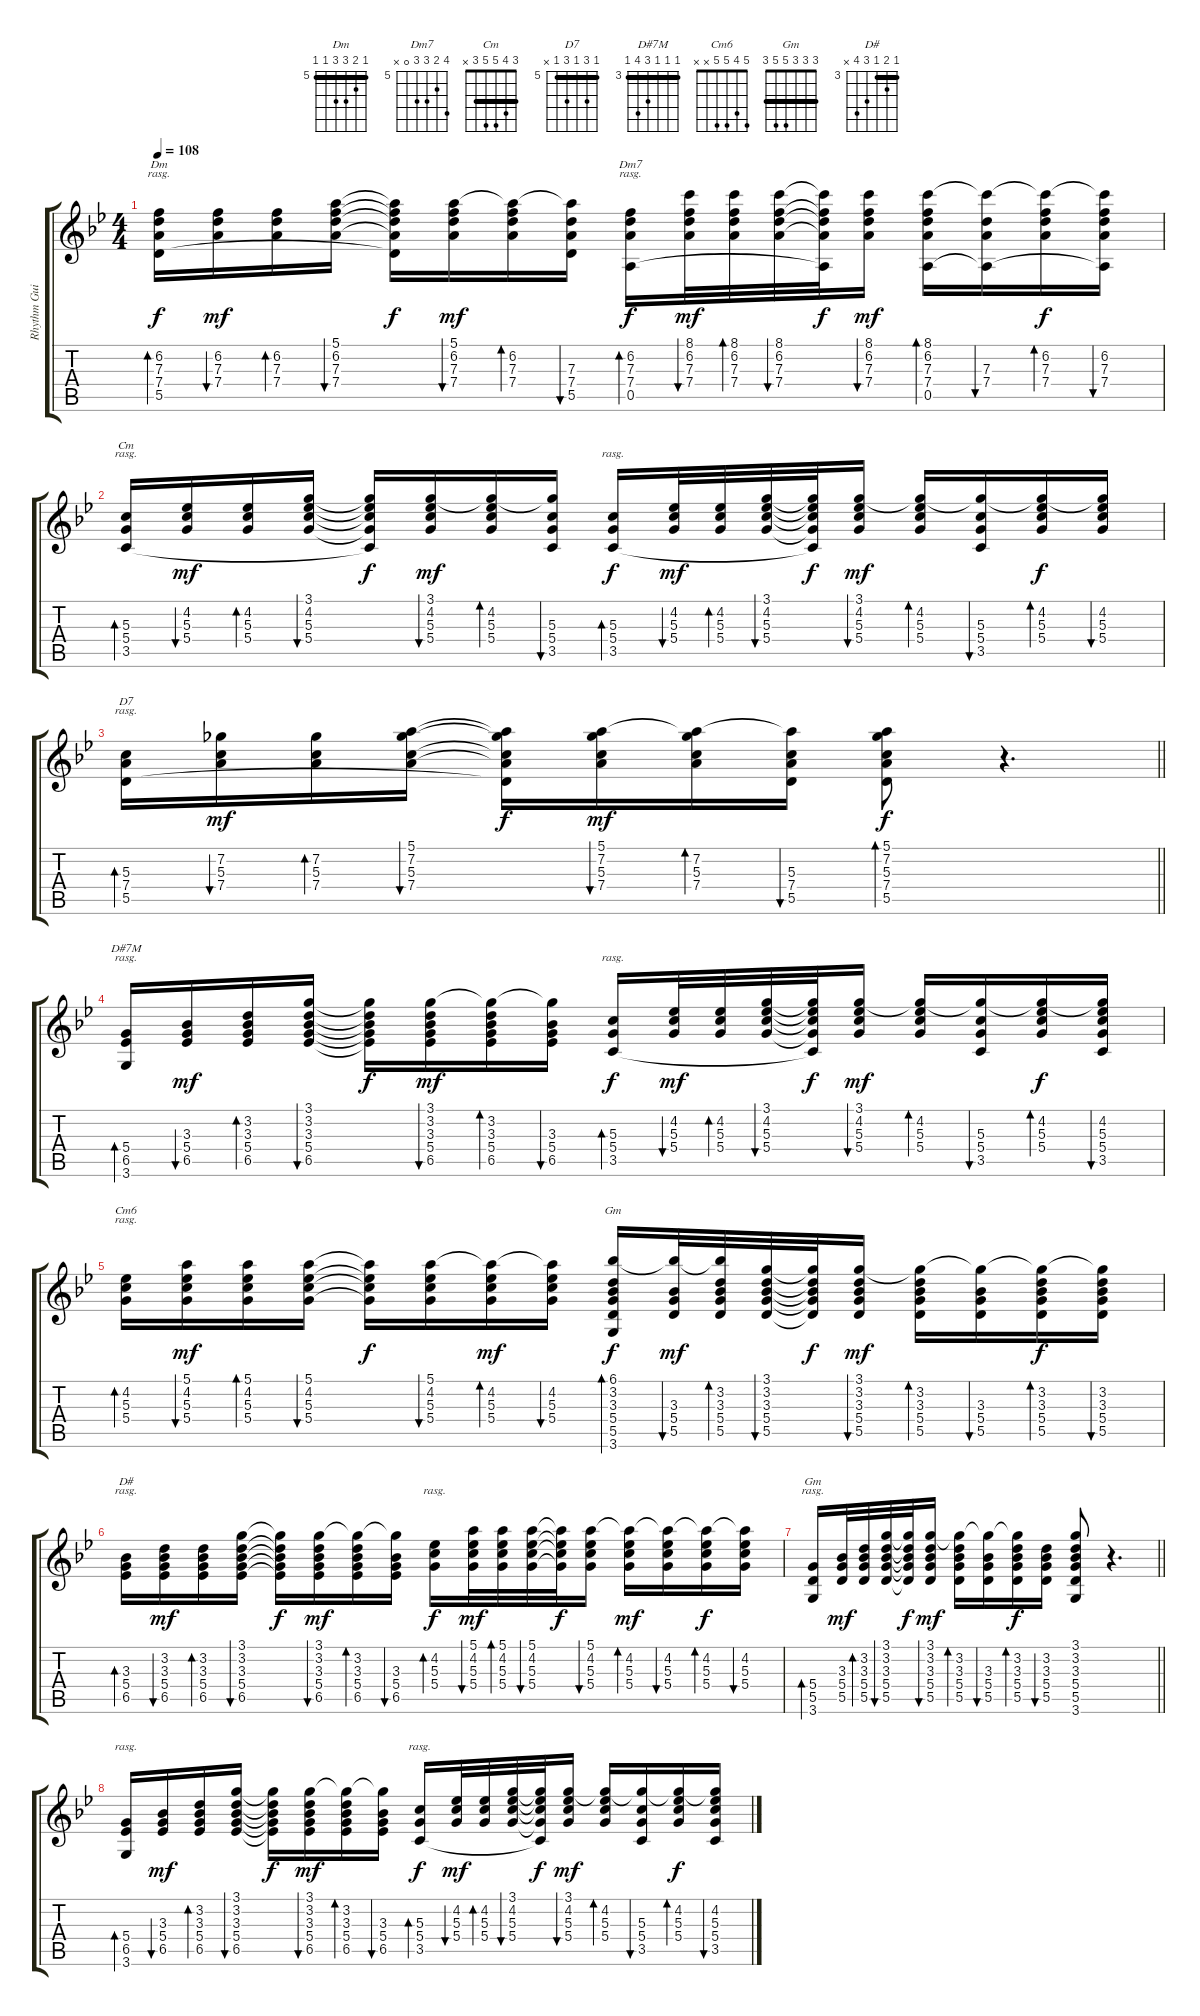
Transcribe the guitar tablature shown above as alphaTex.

\track ("Rhythm Guitar 2" "Rhythm Gui") {instrument acousticguitarsteel}
\staff {score tabs}
\tuning (E4 B3 G3 D3 A2 E2) {hide}
\chord ("Dm" 5 6 7 7 5 5) {firstfret 5 barre 5}
\chord ("Dm7" 8 6 7 7 0 x) {firstfret 5}
\chord ("Cm" 3 4 5 5 3 x) {barre 3}
\chord ("D7" 5 7 5 7 5 x) {firstfret 5 barre 5}
\chord ("D#7M" 3 3 3 5 6 3) {firstfret 3 barre 3}
\chord ("Cm6" 5 4 5 5 x x)
\chord ("Gm" 6 3 3 5 5 3) {firstfret 3 barre 3}
\chord ("D#" 3 4 3 5 6 x) {firstfret 3 barre 3}
\chord ("Gm" 3 3 3 5 5 3) {barre 3}
\ts (4 4)
\tempo 108
\clef g2
\ks gminor
(6.2 7.3 7.4 5.5).16{bd 120 ch "Dm" rasg ii dy f} (6.2 7.3 7.4).16{bu 30 dy mf} (6.2 7.3 7.4).16{bd 30} (5.1 6.2 7.3 7.4).16{bu 60} (5.1{t} 6.2{t} 7.3{t} 7.4{t} 5.5{t}).16{dy f} (5.1 6.2 7.3 7.4).16{bu 120 dy mf} (5.1{t} 6.2 7.3 7.4).16{bd 120} (5.1{t} 7.3 7.4 5.5).16{bu 120} (6.2 7.3 7.4 0.5).16{bd 120 ch "Dm7" rasg ii dy f} (8.1 6.2 7.3 7.4).32{bu 30 dy mf} (8.1 6.2 7.3 7.4).32{bd 30} (8.1 6.2 7.3 7.4).32{bu 60} (8.1{t} 6.2{t} 7.3{t} 7.4{t} 0.5{t}).32{dy f} (8.1 6.2 7.3 7.4).16{bu 120 dy mf} (8.1 6.2 7.3 7.4 0.5).16{bd 120} (8.1{t} 7.3 7.4 0.5{t}).16{bu 120} (8.1{t} 6.2 7.3 7.4).16{bd 120 dy f} (8.1{t} 6.2 7.3 7.4 0.5{t}).16{bu 120} |
(5.3 5.4 3.5).16{bd 120 ch "Cm" rasg ii} (4.2 5.3 5.4).16{bu 30 dy mf} (4.2 5.3 5.4).16{bd 30} (3.1 4.2 5.3 5.4).16{bu 60} (3.1{t} 4.2{t} 5.3{t} 5.4{t} 3.5{t}).16{dy f} (3.1 4.2 5.3 5.4).16{bu 120 dy mf} (3.1{t} 4.2 5.3 5.4).16{bd 120} (3.1{t} 5.3 5.4 3.5).16{bu 120} (5.3 5.4 3.5).16{bd 120 rasg ii dy f} (4.2 5.3 5.4).32{bu 30 dy mf} (4.2 5.3 5.4).32{bd 30} (3.1 4.2 5.3 5.4).32{bu 60} (3.1{t} 4.2{t} 5.3{t} 5.4{t} 3.5{t}).32{dy f} (3.1 4.2 5.3 5.4).16{bu 120 dy mf} (3.1{t} 4.2 5.3 5.4).16{bd 120} (3.1{t} 5.3 5.4 3.5).16{bu 120} (3.1{t} 4.2 5.3 5.4).16{bd 120 dy f} (3.1{t} 4.2 5.3 5.4).16{bu 120} |
\barLineRight lightlight
(5.3 7.4 5.5).16{bd 120 ch "D7" rasg ii} (7.2 5.3 7.4).16{bu 30 dy mf} (7.2 5.3 7.4).16{bd 30} (5.1 7.2 5.3 7.4).16{bu 60} (5.1{t} 7.2{t} 5.3{t} 7.4{t} 5.5{t}).16{dy f} (5.1 7.2 5.3 7.4).16{bu 120 dy mf} (5.1{t} 7.2 5.3 7.4).16{bd 120} (5.1{t} 5.3 7.4 5.5).16{bu 120} (5.1 7.2 5.3 7.4 5.5).8{bd 30 dy f} r.4{d} |
\section ("" "")
(5.4 6.5 3.6).16{bd 120 ch "D#7M" rasg ii} (3.3 5.4 6.5).16{bu 30 dy mf} (3.2 3.3 5.4 6.5).16{bd 30} (3.1 3.2 3.3 5.4 6.5).16{bu 60} (3.1{t} 3.2{t} 3.3{t} 5.4{t} 6.5{t}).16{dy f} (3.1 3.2 3.3 5.4 6.5).16{bu 120 dy mf} (3.1{t} 3.2 3.3 5.4 6.5).16{bd 120} (3.1{t} 3.3 5.4 6.5).16{bu 120} (5.3 5.4 3.5).16{bd 120 rasg ii dy f} (4.2 5.3 5.4).32{bu 30 dy mf} (4.2 5.3 5.4).32{bd 30} (3.1 4.2 5.3 5.4).32{bu 60} (3.1{t} 4.2{t} 5.3{t} 5.4{t} 3.5{t}).32{dy f} (3.1 4.2 5.3 5.4).16{bu 120 dy mf} (3.1{t} 4.2 5.3 5.4).16{bd 120} (3.1{t} 5.3 5.4 3.5).16{bu 120} (3.1{t} 4.2 5.3 5.4).16{bd 120 dy f} (3.1{t} 4.2 5.3 5.4 3.5).16{bu 120} |
(4.2 5.3 5.4).16{bd 120 ch "Cm6" rasg ii} (5.1 4.2 5.3 5.4).16{bu 30 dy mf} (5.1 4.2 5.3 5.4).16{bd 30} (5.1 4.2 5.3 5.4).16{bu 30} (5.1{t} 4.2{t} 5.3{t} 5.4{t}).16{dy f} (5.1 4.2 5.3 5.4).16{bu 30} (5.1{t} 4.2 5.3 5.4).16{bd 30 dy mf} (5.1{t} 4.2 5.3 5.4).16{bu 30} (6.1 3.2 3.3 5.4 5.5 3.6).16{bd 30 ch "Gm" dy f} (6.1{t} 3.3 5.4 5.5).32{bu 30 dy mf} (6.1{t} 3.2 3.3 5.4 5.5).32{bd 30} (3.1 3.2 3.3 5.4 5.5).32{bu 60} (3.1{t} 3.2{t} 3.3{t} 5.4{t} 5.5{t}).32{dy f} (3.1 3.2 3.3 5.4 5.5).16{bu 120 dy mf} (3.1{t} 3.2 3.3 5.4 5.5).16{bd 120} (3.1{t} 3.3 5.4 5.5).16{bu 120} (3.1{t} 3.2 3.3 5.4 5.5).16{bd 120 dy f} (3.1{t} 3.2 3.3 5.4 5.5).16{bu 120} |
(3.3 5.4 6.5).16{bd 120 ch "D#" rasg ii} (3.2 3.3 5.4 6.5).16{bu 30 dy mf} (3.2 3.3 5.4 6.5).16{bd 30} (3.1 3.2 3.3 5.4 6.5).16{bu 60} (3.1{t} 3.2{t} 3.3{t} 5.4{t} 6.5{t}).16{dy f} (3.1 3.2 3.3 5.4 6.5).16{bu 120 dy mf} (3.1{t} 3.2 3.3 5.4 6.5).16{bd 120} (3.1{t} 3.3 5.4 6.5).16{bu 120} (4.2 5.3 5.4).16{bd 120 rasg ii dy f} (5.1 4.2 5.3 5.4).32{bu 30 dy mf} (5.1 4.2 5.3 5.4).32{bd 30} (5.1 4.2 5.3 5.4).32{bu 30} (5.1{t} 4.2{t} 5.3{t} 5.4{t}).32{dy f} (5.1 4.2 5.3 5.4).16{bu 30} (5.1{t} 4.2 5.3 5.4).16{bd 30 dy mf} (5.1{t} 4.2 5.3 5.4).16{bu 30} (5.1{t} 4.2 5.3 5.4).16{bd 120 dy f} (5.1{t} 4.2 5.3 5.4).16{bu 120} |
\barLineRight lightlight
(5.4 5.5 3.6).16{bd 120 ch "Gm" rasg ii} (3.3 5.4 5.5).32{dy mf} (3.2 3.3 5.4 5.5).32{bd 30} (3.1 3.2 3.3 5.4 5.5).32{bu 60} (3.1{t} 3.2{t} 3.3{t} 5.4{t} 5.5{t}).32{dy f} (3.1 3.2 3.3 5.4 5.5).16{bu 120 dy mf} (3.1{t} 3.2 3.3 5.4 5.5).16{bd 120} (3.1{t} 3.3 5.4 5.5).16{bu 120} (3.1{t} 3.2 3.3 5.4 5.5).16{bd 120 dy f} (3.2 3.3 5.4 5.5).16{bu 120} (3.1 3.2 3.3 5.4 5.5 3.6).8 r.4{d} |
(5.4 6.5 3.6).16{bd 120 rasg ii} (3.3 5.4 6.5).16{bu 30 dy mf} (3.2 3.3 5.4 6.5).16{bd 30} (3.1 3.2 3.3 5.4 6.5).16{bu 60} (3.1{t} 3.2{t} 3.3{t} 5.4{t} 6.5{t}).16{dy f} (3.1 3.2 3.3 5.4 6.5).16{bu 120 dy mf} (3.1{t} 3.2 3.3 5.4 6.5).16{bd 120} (3.1{t} 3.3 5.4 6.5).16{bu 120} (5.3 5.4 3.5).16{bd 120 rasg ii dy f} (4.2 5.3 5.4).32{bu 30 dy mf} (4.2 5.3 5.4).32{bd 30} (3.1 4.2 5.3 5.4).32{bu 60} (3.1{t} 4.2{t} 5.3{t} 5.4{t} 3.5{t}).32{dy f} (3.1 4.2 5.3 5.4).16{bu 120 dy mf} (3.1{t} 4.2 5.3 5.4).16{bd 120} (3.1{t} 5.3 5.4 3.5).16{bu 120} (3.1{t} 4.2 5.3 5.4).16{bd 120 dy f} (3.1{t} 4.2 5.3 5.4 3.5).16{bu 120}
